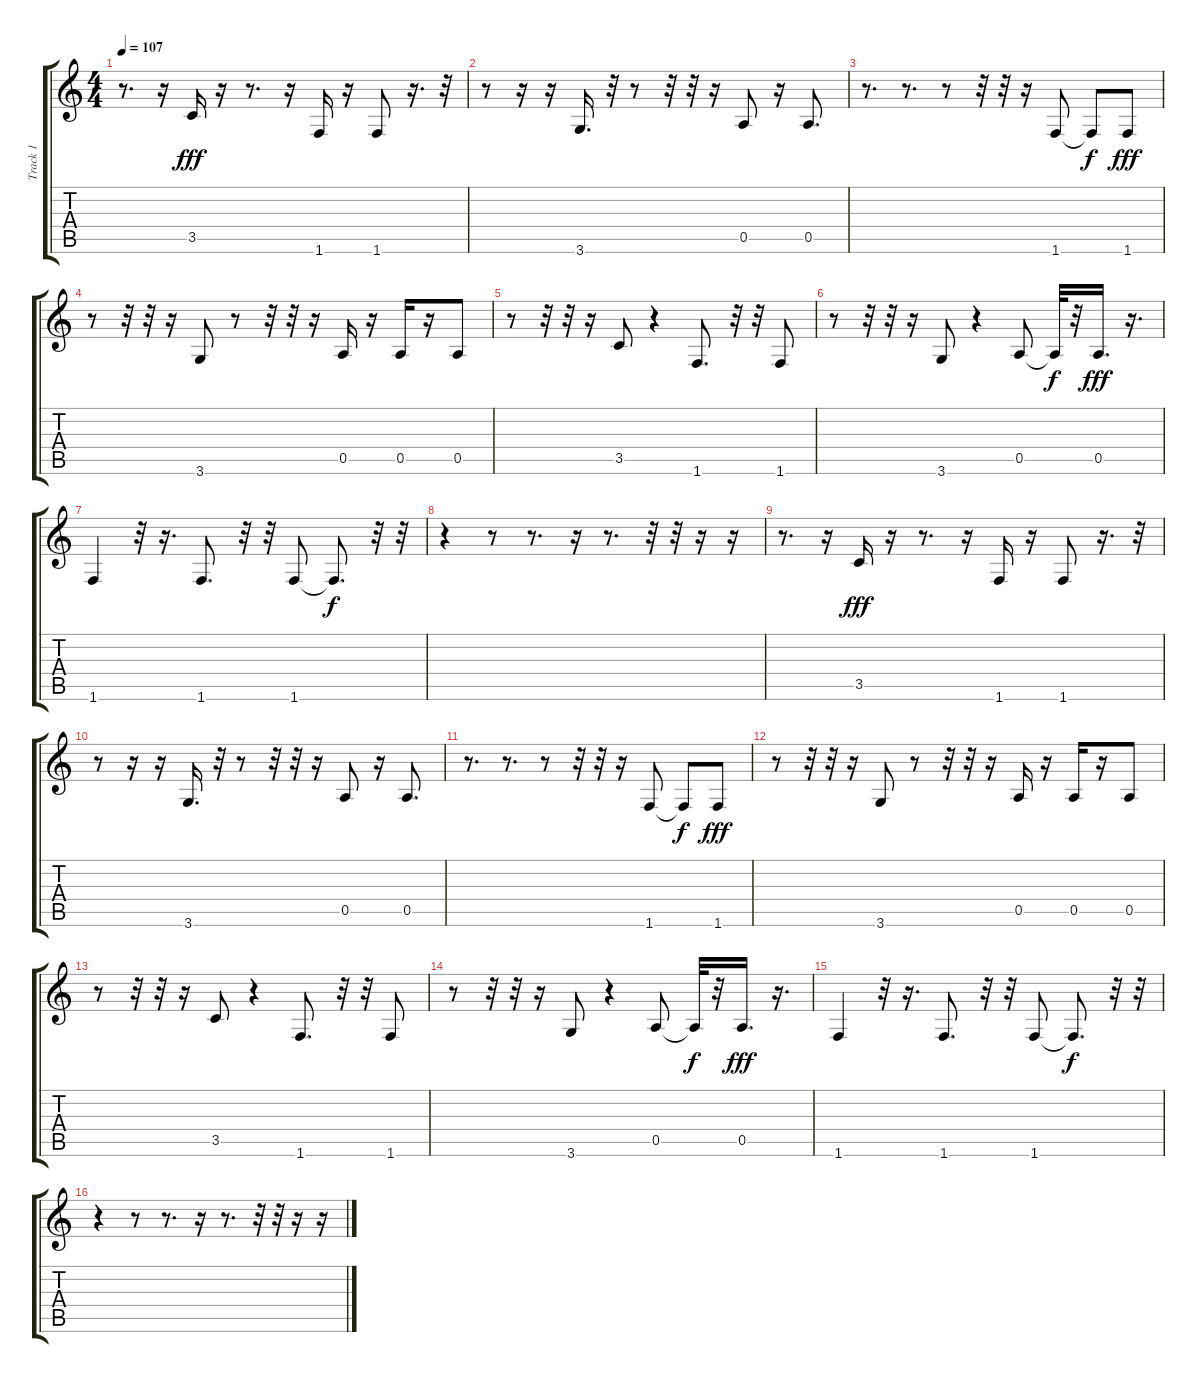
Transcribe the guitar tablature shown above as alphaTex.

\track ("Track 1" "Track 1") {instrument acousticguitarnylon}
\staff {score tabs}
\tuning (E4 B3 G3 D3 A2 E2) {hide}
\ts (4 4)
\tempo 107
\clef g2
\ks c
r.8{d dy fff} r.16 3.5.16 r.16 r.8{d} r.16 1.6.16 r.16 1.6.8 r.16{d} r.32 |
r.8 r.16 r.16 3.6.16{d} r.32 r.8 r.32 r.32 r.16 0.5.8 r.16 0.5.8{d} |
r.8{d} r.8{d} r.8 r.32 r.32 r.16 1.6.8 1.6{t}.8{dy f} 1.6.8{dy fff} |
r.8 r.32 r.32 r.16 3.6.8 r.8 r.32 r.32 r.16 0.5.16 r.16 0.5.16 r.16 0.5.8 |
r.8 r.32 r.32 r.16 3.5.8 r.4 1.6.8{d} r.32 r.32 1.6.8 |
r.8 r.32 r.32 r.16 3.6.8 r.4 0.5.8 0.5{t}.32{dy f} r.32 0.5.16{d dy fff} r.16{d} |
1.6.4 r.32 r.16{d} 1.6.8{d} r.32 r.32 1.6.8 1.6{t}.8{d dy f} r.32 r.32 |
r.4 r.8 r.8{d} r.16 r.8{d} r.32 r.32 r.16 r.16 |
r.8{d} r.16 3.5.16{dy fff} r.16 r.8{d} r.16 1.6.16 r.16 1.6.8 r.16{d} r.32 |
r.8 r.16 r.16 3.6.16{d} r.32 r.8 r.32 r.32 r.16 0.5.8 r.16 0.5.8{d} |
r.8{d} r.8{d} r.8 r.32 r.32 r.16 1.6.8 1.6{t}.8{dy f} 1.6.8{dy fff} |
r.8 r.32 r.32 r.16 3.6.8 r.8 r.32 r.32 r.16 0.5.16 r.16 0.5.16 r.16 0.5.8 |
r.8 r.32 r.32 r.16 3.5.8 r.4 1.6.8{d} r.32 r.32 1.6.8 |
r.8 r.32 r.32 r.16 3.6.8 r.4 0.5.8 0.5{t}.32{dy f} r.32 0.5.16{d dy fff} r.16{d} |
1.6.4 r.32 r.16{d} 1.6.8{d} r.32 r.32 1.6.8 1.6{t}.8{d dy f} r.32 r.32 |
r.4 r.8 r.8{d} r.16 r.8{d} r.32 r.32 r.16 r.16
